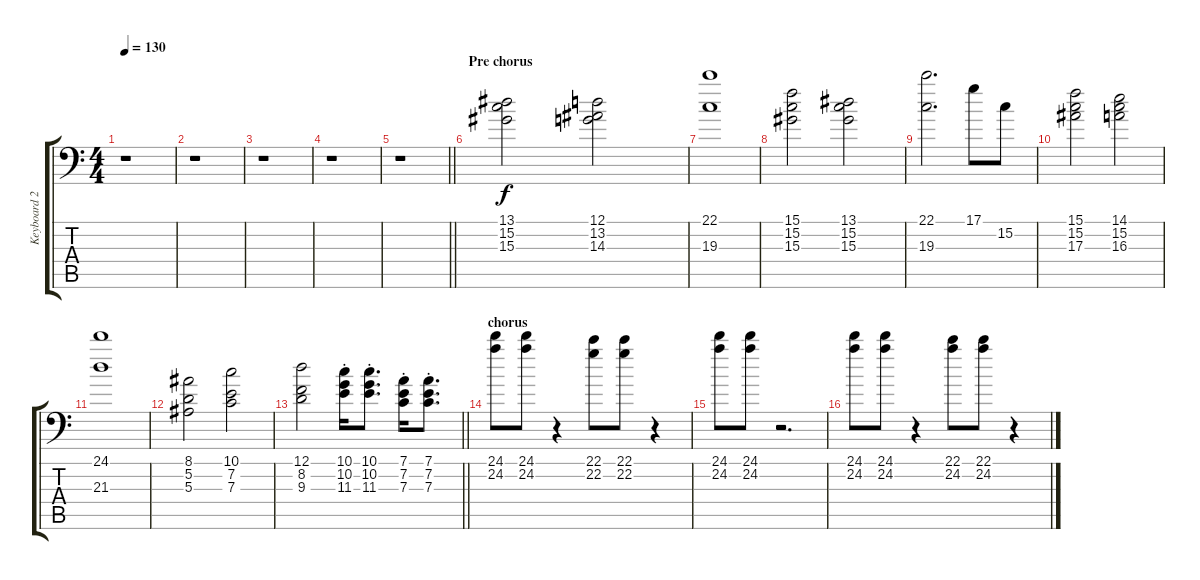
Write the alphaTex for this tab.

\track ("Keyboard 2" "Keyboard 2") {instrument stringensemble1}
\staff {score tabs}
\tuning (D4 A3 F3 C3 G2 A0) {hide}
\ts (4 4)
\tempo 130
\clef f4
\ks c
r.1{dy f} |
r.1 |
r.1 |
r.1 |
\barLineRight lightlight
r.1 |
\section ("" "Pre chorus")
(13.1 15.2 15.3).2{volume 8 instrument stringensemble1} (12.1 13.2 14.3).2 |
(22.1 19.3).1{volume 6 instrument stringensemble1} |
(15.1 15.2 15.3).2{volume 8 instrument stringensemble1} (13.1 15.2 15.3).2 |
(22.1 19.3).2{d volume 7 instrument stringensemble1} 17.1.8 15.2.8 |
(15.1 15.2 17.3).2{volume 8 instrument stringensemble1} (14.1 15.2 16.3).2 |
(24.1 21.3).1{volume 7 instrument stringensemble1} |
(8.1 5.2 5.3).2{volume 9 instrument stringensemble1} (10.1 7.2 7.3).2 |
\barLineRight lightlight
(12.1 8.2 9.3).2 (10.1{st} 10.2{st} 11.3{st}).16 (10.1{st} 10.2{st} 11.3{st}).8{d} (7.1{st} 7.2{st} 7.3{st}).16 (7.1{st} 7.2{st} 7.3{st}).8{d} |
\section ("" "chorus")
(24.1 24.2).8{volume 13 instrument stringensemble1} (24.1 24.2).8 r.4 (22.1 22.2).8 (22.1 22.2).8 r.4 |
(24.1 24.2).8{volume 13 instrument stringensemble1} (24.1 24.2).8 r.2{d} |
(24.1 24.2).8{volume 13 instrument stringensemble1} (24.1 24.2).8 r.4 (22.1 24.2).8 (22.1 24.2).8 r.4
